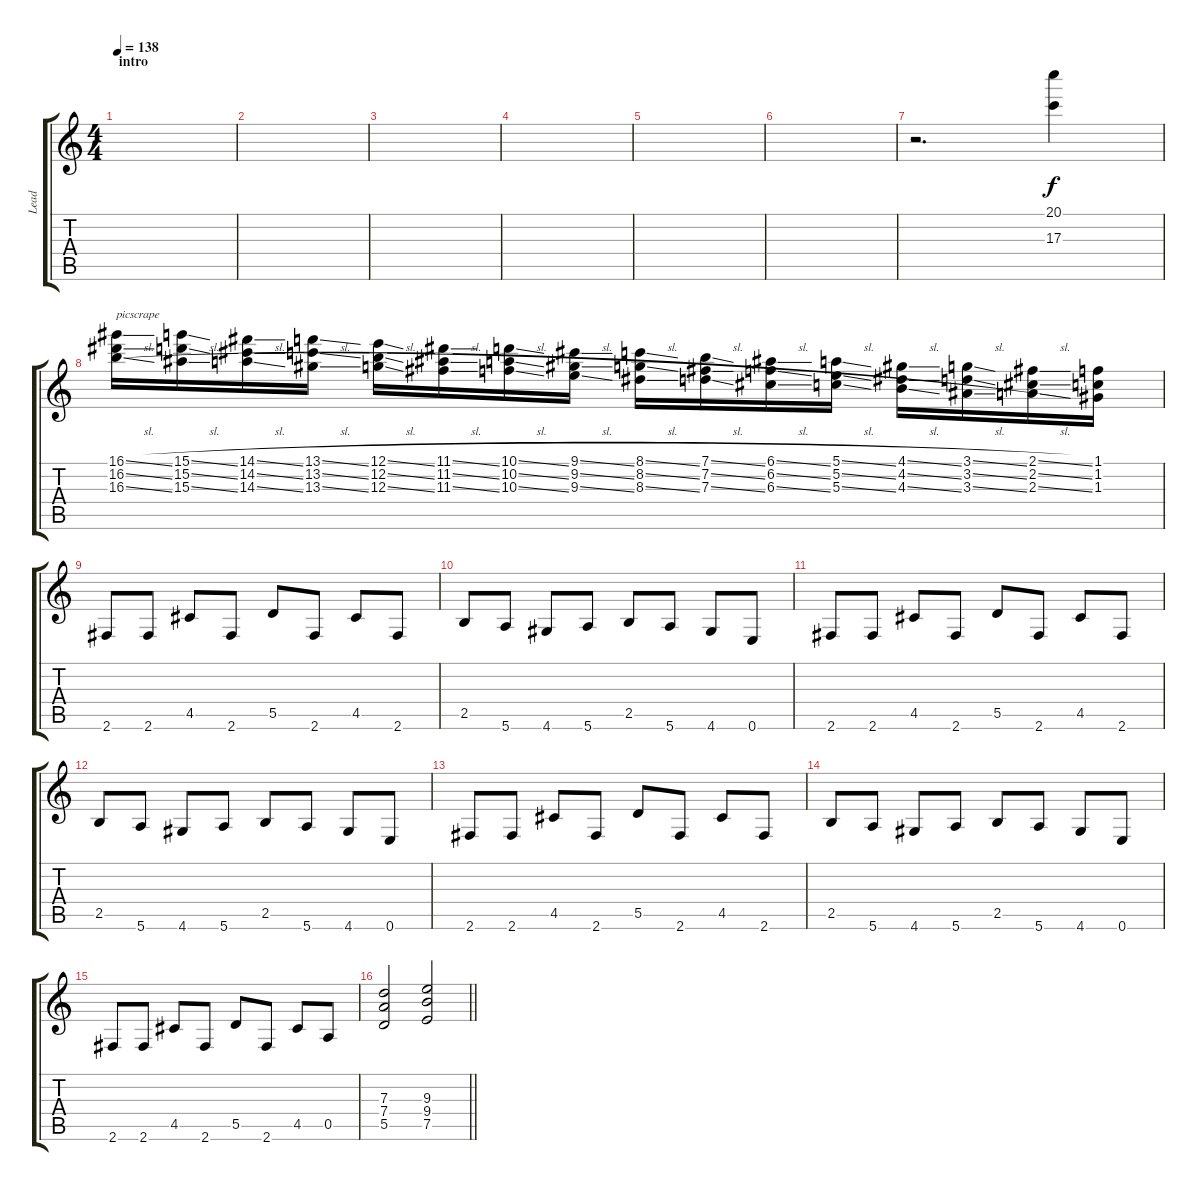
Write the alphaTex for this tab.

\track ("Lead" "Lead") {instrument distortionguitar}
\staff {score tabs}
\tuning (E4 B3 G3 D3 A2 E2) {hide}
\ts (4 4)
\section ("" "intro")
\tempo 138
\clef g2
\ks c
|
|
|
|
|
|
r.2{d} (20.1 17.3).4 |
(16.1{sl} 16.2{sl} 16.3{sl}).16{txt "picscrape" instrument guitarharmonics} (15.1{sl} 15.2{sl} 15.3{sl}).16 (14.1{sl} 14.2{sl} 14.3{sl}).16 (13.1{sl} 13.2{sl} 13.3{sl}).16 (12.1{sl} 12.2{sl} 12.3{sl}).16 (11.1{sl} 11.2{sl} 11.3{sl}).16 (10.1{sl} 10.2{sl} 10.3{sl}).16 (9.1{sl} 9.2{sl} 9.3{sl}).16 (8.1{sl} 8.2{sl} 8.3{sl}).16 (7.1{sl} 7.2{sl} 7.3{sl}).16 (6.1{sl} 6.2{sl} 6.3{sl}).16 (5.1{sl} 5.2{sl} 5.3{sl}).16 (4.1{sl} 4.2{sl} 4.3{sl}).16 (3.1{sl} 3.2{sl} 3.3{sl}).16 (2.1{sl} 2.2{sl} 2.3{sl}).16 (1.1 1.2 1.3).16 |
2.6.8{instrument distortionguitar} 2.6.8 4.5.8 2.6.8 5.5.8 2.6.8 4.5.8 2.6.8 |
2.5.8 5.6.8 4.6.8 5.6.8 2.5.8 5.6.8 4.6.8 0.6.8 |
2.6.8 2.6.8 4.5.8 2.6.8 5.5.8 2.6.8 4.5.8 2.6.8 |
2.5.8 5.6.8 4.6.8 5.6.8 2.5.8 5.6.8 4.6.8 0.6.8 |
2.6.8 2.6.8 4.5.8 2.6.8 5.5.8 2.6.8 4.5.8 2.6.8 |
2.5.8 5.6.8 4.6.8 5.6.8 2.5.8 5.6.8 4.6.8 0.6.8 |
2.6.8 2.6.8 4.5.8 2.6.8 5.5.8 2.6.8 4.5.8 0.5.8 |
\barLineRight lightlight
(7.3 7.4 5.5).2 (9.3 9.4 7.5).2
